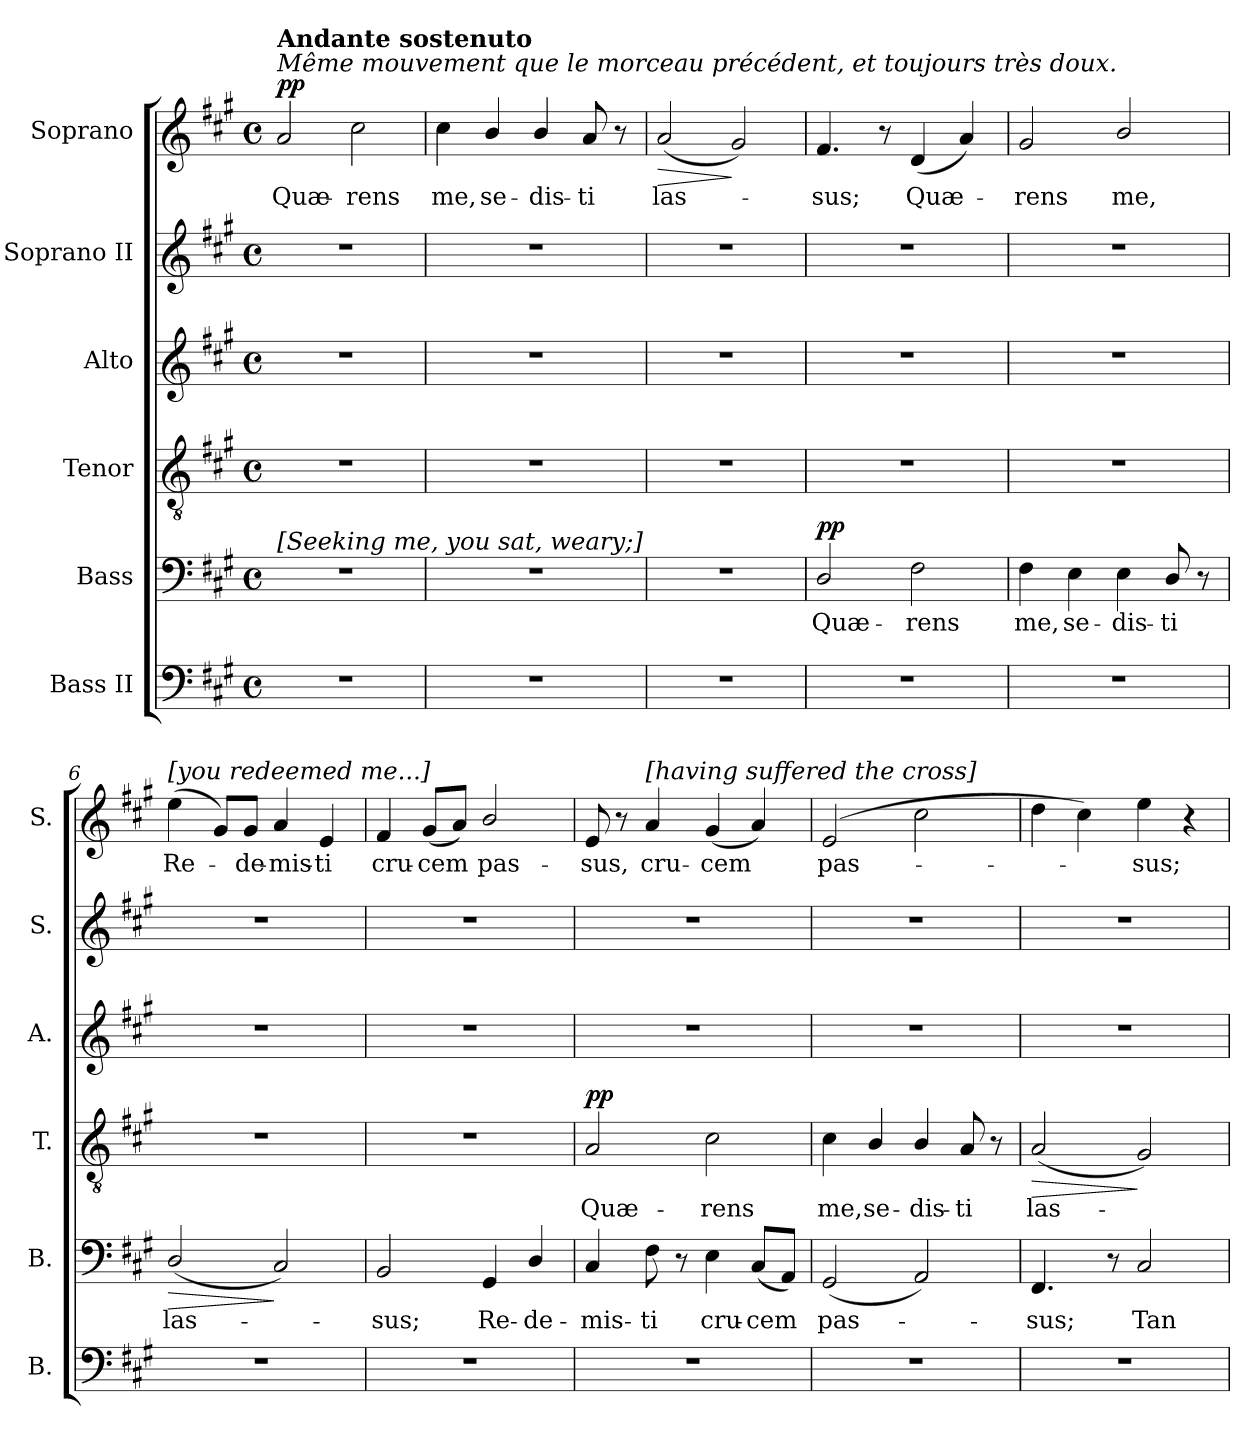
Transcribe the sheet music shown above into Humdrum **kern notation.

**kern	**kern	**text	**dynam	**kern	**text	**dynam	**kern	**kern	**kern	**text	**dynam
*part6	*part5	*part5	*part5	*part4	*part4	*part4	*part3	*part2	*part1	*part1	*part1
*staff6	*staff5	*staff5	*staff5	*staff4	*staff4	*staff4	*staff3	*staff2	*staff1	*staff1	*staff1
*I"Bass II	*I"Bass	*	*	*I"Tenor	*	*	*I"Alto	*I"Soprano II	*I"Soprano	*	*
*I'B.	*I'B.	*	*	*I'T.	*	*	*I'A.	*I'S.	*I'S.	*	*
*clefF4	*clefF4	*	*	*clefGv2	*	*	*clefG2	*clefG2	*clefG2	*	*
*	*	*	*	*ITrd7c12	*	*	*	*	*	*	*
*k[f#c#g#]	*k[f#c#g#]	*	*	*k[f#c#g#]	*	*	*k[f#c#g#]	*k[f#c#g#]	*k[f#c#g#]	*	*
*A:	*A:	*	*	*A:	*	*	*A:	*A:	*A:	*	*
*M4/4	*M4/4	*	*	*M4/4	*	*	*M4/4	*M4/4	*M4/4	*	*
*met(c)	*met(c)	*	*	*met(c)	*	*	*met(c)	*met(c)	*met(c)	*	*
*MM66	*MM66	*	*	*MM66	*	*	*MM66	*MM66	*MM66	*	*
=1	=1	=1	=1	=1	=1	=1	=1	=1	=1	=1	=1
!	!	!	!	!	!	!	!	!	!LO:TX:a:i:t=Même mouvement que le morceau précédent, et toujours très doux.	!	!
!	!	!	!	!	!	!	!	!	!LO:TX:a:B:t=Andante sostenuto	!	!
!	!LO:TX:a:i:t=[Seeking me, you sat, weary;]	!	!	!	!	!	!	!	!	!	!
!	!	!	!	!	!	!	!	!	!	!LO:LY:b	!LO:DY:a
1r	1r	.	.	1r	.	.	1r	1r	2a/	Quæ-	pp
!	!	!	!	!	!	!	!	!	!	!LO:LY:b	!
.	.	.	.	.	.	.	.	.	2cc#\	-rens	.
=2	=2	=2	=2	=2	=2	=2	=2	=2	=2	=2	=2
!	!	!	!	!	!	!	!	!	!	!LO:LY:b	!
1r	1r	.	.	1r	.	.	1r	1r	4cc#\	me,	.
!	!	!	!	!	!	!	!	!	!	!LO:LY:b	!
.	.	.	.	.	.	.	.	.	4b/	se-	.
!	!	!	!	!	!	!	!	!	!	!LO:LY:b	!
.	.	.	.	.	.	.	.	.	4b/	-dis-	.
!	!	!	!	!	!	!	!	!	!	!LO:LY:b	!
.	.	.	.	.	.	.	.	.	8a/	-ti	.
.	.	.	.	.	.	.	.	.	8r	.	.
=3	=3	=3	=3	=3	=3	=3	=3	=3	=3	=3	=3
!	!	!	!	!	!	!	!	!	!	!LO:LY:b	!LO:HP:b
1r	1r	.	.	1r	.	.	1r	1r	(<2a/	las-	>
.	.	.	.	.	.	.	.	.	2g#/)	.	]
=4	=4	=4	=4	=4	=4	=4	=4	=4	=4	=4	=4
!	!	!LO:LY:b	!LO:DY:a	!	!	!	!	!	!	!LO:LY:b	!
1r	2D/	Quæ-	pp	1r	.	.	1r	1r	4.f#/	-sus;	.
.	.	.	.	.	.	.	.	.	8r	.	.
!	!	!LO:LY:b	!	!	!	!	!	!	!	!LO:LY:b	!
.	2F#\	-rens	.	.	.	.	.	.	(<4d/	Quæ-	.
.	.	.	.	.	.	.	.	.	4a/)	.	.
=5	=5	=5	=5	=5	=5	=5	=5	=5	=5	=5	=5
!	!	!LO:LY:b	!	!	!	!	!	!	!	!LO:LY:b	!
1r	4F#\	me,	.	1r	.	.	1r	1r	2g#/	-rens	.
!	!	!LO:LY:b	!	!	!	!	!	!	!	!	!
.	4E\	se-	.	.	.	.	.	.	.	.	.
!	!	!LO:LY:b	!	!	!	!	!	!	!	!LO:LY:b	!
.	4E\	-dis-	.	.	.	.	.	.	2b/	me,	.
!	!	!LO:LY:b	!	!	!	!	!	!	!	!	!
.	8D/	-ti	.	.	.	.	.	.	.	.	.
.	8r	.	.	.	.	.	.	.	.	.	.
=6	=6	=6	=6	=6	=6	=6	=6	=6	=6	=6	=6
!	!	!	!	!	!	!	!	!	!LO:TX:a:i:t=[you redeemed me...]	!	!
!	!	!LO:LY:b	!LO:HP:b	!	!	!	!	!	!	!LO:LY:b	!
1r	(<2D/	las-	>	1r	.	.	1r	1r	(>4ee\	Re-	.
.	.	.	.	.	.	.	.	.	8g#/L)	.	.
!	!	!	!	!	!	!	!	!	!	!LO:LY:b	!
.	.	.	.	.	.	.	.	.	8g#/J	-de-	.
!	!	!	!	!	!	!	!	!	!	!LO:LY:b	!
.	2C#/)	.	]	.	.	.	.	.	4a/	-mis-	.
!	!	!	!	!	!	!	!	!	!	!LO:LY:b	!
.	.	.	.	.	.	.	.	.	4e/	-ti	.
=7	=7	=7	=7	=7	=7	=7	=7	=7	=7	=7	=7
!	!	!LO:LY:b	!	!	!	!	!	!	!	!LO:LY:b	!
1r	2BB/	-sus;	.	1r	.	.	1r	1r	4f#/	cru-	.
!	!	!	!	!	!	!	!	!	!	!LO:LY:b	!
.	.	.	.	.	.	.	.	.	(<8g#/L	-cem	.
.	.	.	.	.	.	.	.	.	8a/J)	.	.
!	!	!LO:LY:b	!	!	!	!	!	!	!	!LO:LY:b	!
.	4GG#/	Re-	.	.	.	.	.	.	2b/	pas-	.
!	!	!LO:LY:b	!	!	!	!	!	!	!	!	!
.	4D/	-de-	.	.	.	.	.	.	.	.	.
!!LO:LB:g=z
=8	=8	=8	=8	=8	=8	=8	=8	=8	=8	=8	=8
!	!	!LO:LY:b	!	!	!LO:LY:b	!LO:DY:a	!	!	!	!LO:LY:b	!
1r	4C#/	-mis-	.	2AA/	Quæ-	pp	1r	1r	8e/	-sus,	.
.	.	.	.	.	.	.	.	.	8r	.	.
!	!	!	!	!	!	!	!	!	!LO:TX:a:i:t=[having suffered the cross]	!	!
!	!	!LO:LY:b	!	!	!	!	!	!	!	!LO:LY:b	!
.	8F#\	-ti	.	.	.	.	.	.	4a/	cru-	.
.	8r	.	.	.	.	.	.	.	.	.	.
!	!	!LO:LY:b	!	!	!LO:LY:b	!	!	!	!	!LO:LY:b	!
.	4E\	cru-	.	2C#\	-rens	.	.	.	(<4g#/	-cem	.
!	!	!LO:LY:b	!	!	!	!	!	!	!	!	!
.	(<8C#/L	-cem	.	.	.	.	.	.	4a/)	.	.
.	8AA/J)	.	.	.	.	.	.	.	.	.	.
=9	=9	=9	=9	=9	=9	=9	=9	=9	=9	=9	=9
!	!	!LO:LY:b	!	!	!LO:LY:b	!	!	!	!	!LO:LY:b	!
1r	(<2GG#/	pas-	.	4C#\	me,	.	1r	1r	(>2e/	pas-	.
!	!	!	!	!	!LO:LY:b	!	!	!	!	!	!
.	.	.	.	4BB/	se-	.	.	.	.	.	.
!	!	!	!	!	!LO:LY:b	!	!	!	!	!	!
.	2AA/)	.	.	4BB/	-dis-	.	.	.	2cc#\	.	.
!	!	!	!	!	!LO:LY:b	!	!	!	!	!	!
.	.	.	.	8AA/	-ti	.	.	.	.	.	.
.	.	.	.	8r	.	.	.	.	.	.	.
=10	=10	=10	=10	=10	=10	=10	=10	=10	=10	=10	=10
!	!	!LO:LY:b	!	!	!LO:LY:b	!LO:HP:b	!	!	!	!	!
1r	4.FF#/	-sus;	.	(<2AA/	las-	>	1r	1r	4dd\	.	.
.	.	.	.	.	.	.	.	.	4cc#\)	.	.
.	8r	.	.	.	.	.	.	.	.	.	.
!	!	!LO:LY:b	!	!	!	!	!	!	!	!LO:LY:b	!
.	2C#/	Tan-	.	2GG#/)	.	]	.	.	4ee\	-sus;	.
.	.	.	.	.	.	.	.	.	4r	.	.
=	=	=	=	=	=	=	=	=	=	=	=
*-	*-	*-	*-	*-	*-	*-	*-	*-	*-	*-	*-
